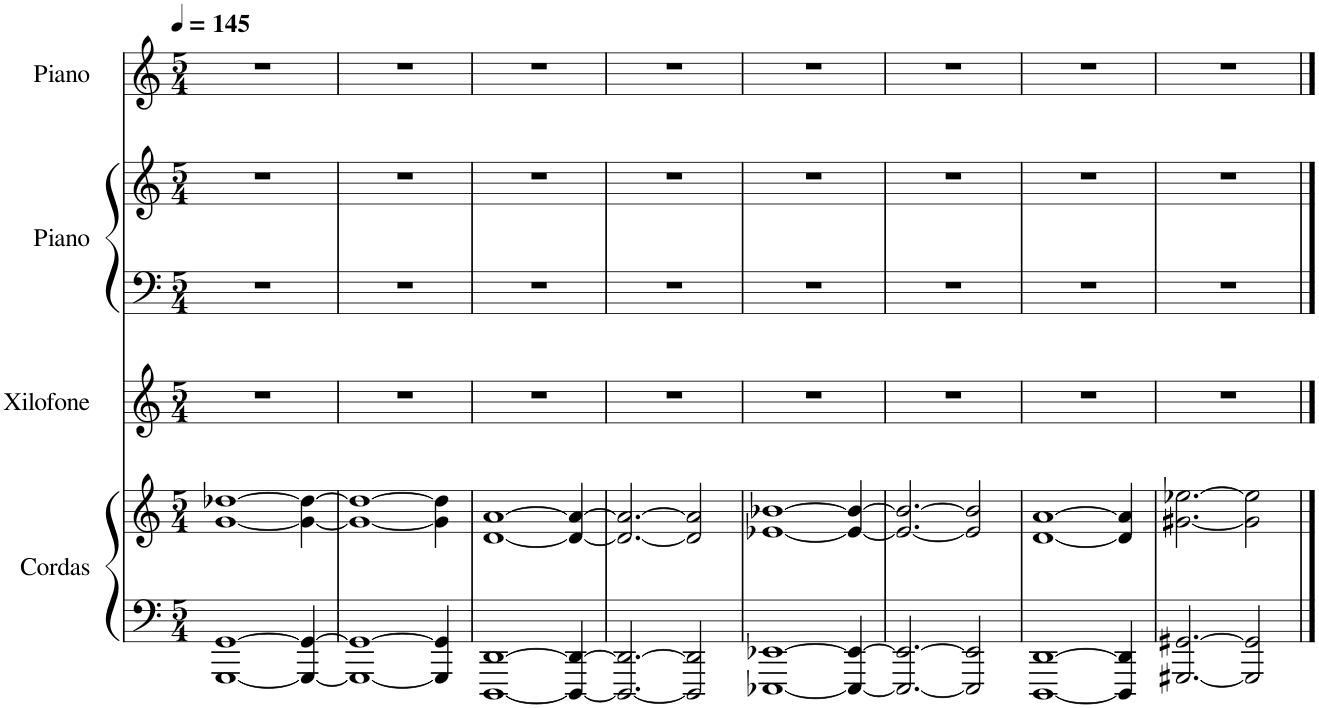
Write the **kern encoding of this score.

**kern	**kern	**kern	**kern	**kern	**kern
*part4	*part4	*part3	*part2	*part2	*part1
*staff6	*staff5	*staff4	*staff3	*staff2	*staff1
*I"Cordas	*	*I"Xilofone	*I"Piano	*	*I"Piano
*	*	*I'Xil.	*I'Pno	*	*I'Pno.
*clefF4	*clefG2	*clefG2	*clefF4	*clefG2	*clefG2
*	*	*Trd-7c-12	*	*	*
*k[]	*k[]	*k[]	*k[]	*k[]	*k[]
*M5/4	*M5/4	*M5/4	*M5/4	*M5/4	*M5/4
*MM145	*MM145	*MM145	*MM145	*MM145	*MM145
=1	=1	=1	=1	=1	=1
[1GGG [1GG	[1g [1dd-X	4%5r	4%5r	4%5r	4%5r
4GGG/_ 4GG/_	4g\_ 4dd-\_	.	.	.	.
=2	=2	=2	=2	=2	=2
1GGG_ 1GG_	1g_ 1dd-_	4%5r	4%5r	4%5r	4%5r
4GGG/] 4GG/]	4g\] 4dd-\]	.	.	.	.
=3	=3	=3	=3	=3	=3
[1DDD [1DD	[1d [1a	4%5r	4%5r	4%5r	4%5r
4DDD/_ 4DD/_	4d/_ 4a/_	.	.	.	.
=4	=4	=4	=4	=4	=4
2.DDD/_ 2.DD/_	2.d/_ 2.a/_	4%5r	4%5r	4%5r	4%5r
2DDD/] 2DD/]	2d/] 2a/]	.	.	.	.
=5	=5	=5	=5	=5	=5
[1EEE-X [1EE-X	[1e-X [1b-X	4%5r	4%5r	4%5r	4%5r
4EEE-/_ 4EE-/_	4e-/_ 4b-/_	.	.	.	.
=6	=6	=6	=6	=6	=6
2.EEE-/_ 2.EE-/_	2.e-/_ 2.b-/_	4%5r	4%5r	4%5r	4%5r
2EEE-/] 2EE-/]	2e-/] 2b-/]	.	.	.	.
=7	=7	=7	=7	=7	=7
[1DDD [1DD	[1d [1a	4%5r	4%5r	4%5r	4%5r
4DDD/] 4DD/]	4d/] 4a/]	.	.	.	.
=8	=8	=8	=8	=8	=8
[2.GGG#X/ [2.GG#X/	[2.g#X\ [2.ee-X\	4%5r	4%5r	4%5r	4%5r
2GGG#/] 2GG#/]	2g#\] 2ee-\]	.	.	.	.
==	==	==	==	==	==
*-	*-	*-	*-	*-	*-
